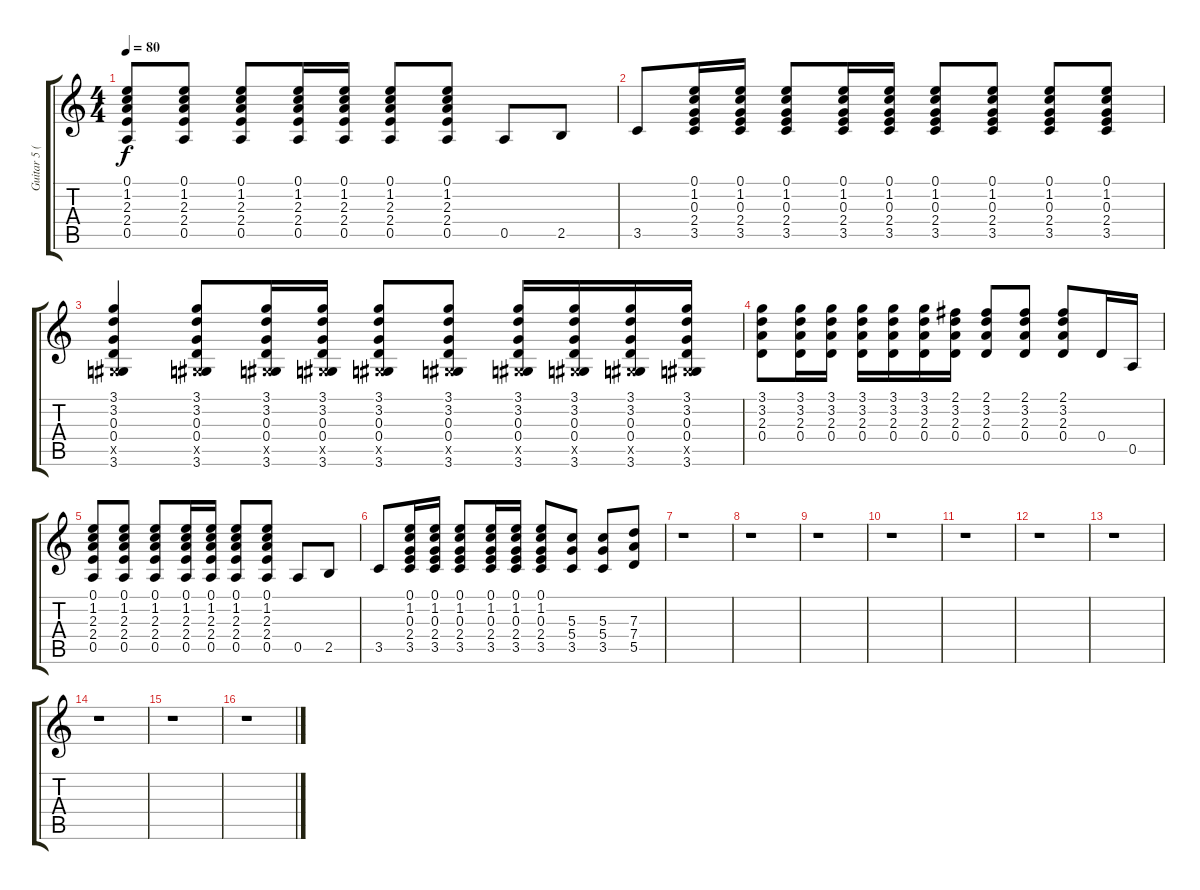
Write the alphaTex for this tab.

\track ("Guitar 5 (Disto-Solo)" "Guitar 5 (") {instrument distortionguitar}
\staff {score tabs}
\tuning (E4 B3 G3 D3 A2 E2) {hide}
\ts (4 4)
\tempo 80
\clef g2
\ks c
(0.1 1.2 2.3 2.4 0.5).8{dy f} (0.1 1.2 2.3 2.4 0.5).8 (0.1 1.2 2.3 2.4 0.5).8 (0.1 1.2 2.3 2.4 0.5).16 (0.1 1.2 2.3 2.4 0.5).16 (0.1 1.2 2.3 2.4 0.5).8 (0.1 1.2 2.3 2.4 0.5).8 0.5.8 2.5.8 |
3.5.8 (0.1 1.2 0.3 2.4 3.5).16 (0.1 1.2 0.3 2.4 3.5).16 (0.1 1.2 0.3 2.4 3.5).8 (0.1 1.2 0.3 2.4 3.5).16 (0.1 1.2 0.3 2.4 3.5).16 (0.1 1.2 0.3 2.4 3.5).8 (0.1 1.2 0.3 2.4 3.5).8 (0.1 1.2 0.3 2.4 3.5).8 (0.1 1.2 0.3 2.4 3.5).8 |
(3.1 3.2 0.3 0.4 -1.5{x} 3.6).4 (3.1 3.2 0.3 0.4 -1.5{x} 3.6).8 (3.1 3.2 0.3 0.4 -1.5{x} 3.6).16 (3.1 3.2 0.3 0.4 -1.5{x} 3.6).16 (3.1 3.2 0.3 0.4 -1.5{x} 3.6).8 (3.1 3.2 0.3 0.4 -1.5{x} 3.6).8 (3.1 3.2 0.3 0.4 -1.5{x} 3.6).16 (3.1 3.2 0.3 0.4 -1.5{x} 3.6).16 (3.1 3.2 0.3 0.4 -1.5{x} 3.6).16 (3.1 3.2 0.3 0.4 -1.5{x} 3.6).16 |
(3.1 3.2 2.3 0.4).8 (3.1 3.2 2.3 0.4).16 (3.1 3.2 2.3 0.4).16 (3.1 3.2 2.3 0.4).16 (3.1 3.2 2.3 0.4).16 (3.1 3.2 2.3 0.4).16 (2.1 3.2 2.3 0.4).16 (2.1 3.2 2.3 0.4).8 (2.1 3.2 2.3 0.4).8 (2.1 3.2 2.3 0.4).8 0.4.16 0.5.16 |
(0.1 1.2 2.3 2.4 0.5).8 (0.1 1.2 2.3 2.4 0.5).8 (0.1 1.2 2.3 2.4 0.5).8 (0.1 1.2 2.3 2.4 0.5).16 (0.1 1.2 2.3 2.4 0.5).16 (0.1 1.2 2.3 2.4 0.5).8 (0.1 1.2 2.3 2.4 0.5).8 0.5.8 2.5.8 |
3.5.8 (0.1 1.2 0.3 2.4 3.5).16 (0.1 1.2 0.3 2.4 3.5).16 (0.1 1.2 0.3 2.4 3.5).8 (0.1 1.2 0.3 2.4 3.5).16 (0.1 1.2 0.3 2.4 3.5).16 (0.1 1.2 0.3 2.4 3.5).8 (5.3 5.4 3.5).8 (5.3 5.4 3.5).8 (7.3 7.4 5.5).8 |
r.1 |
r.1 |
r.1 |
r.1 |
r.1 |
r.1 |
r.1 |
r.1 |
r.1 |
r.1
